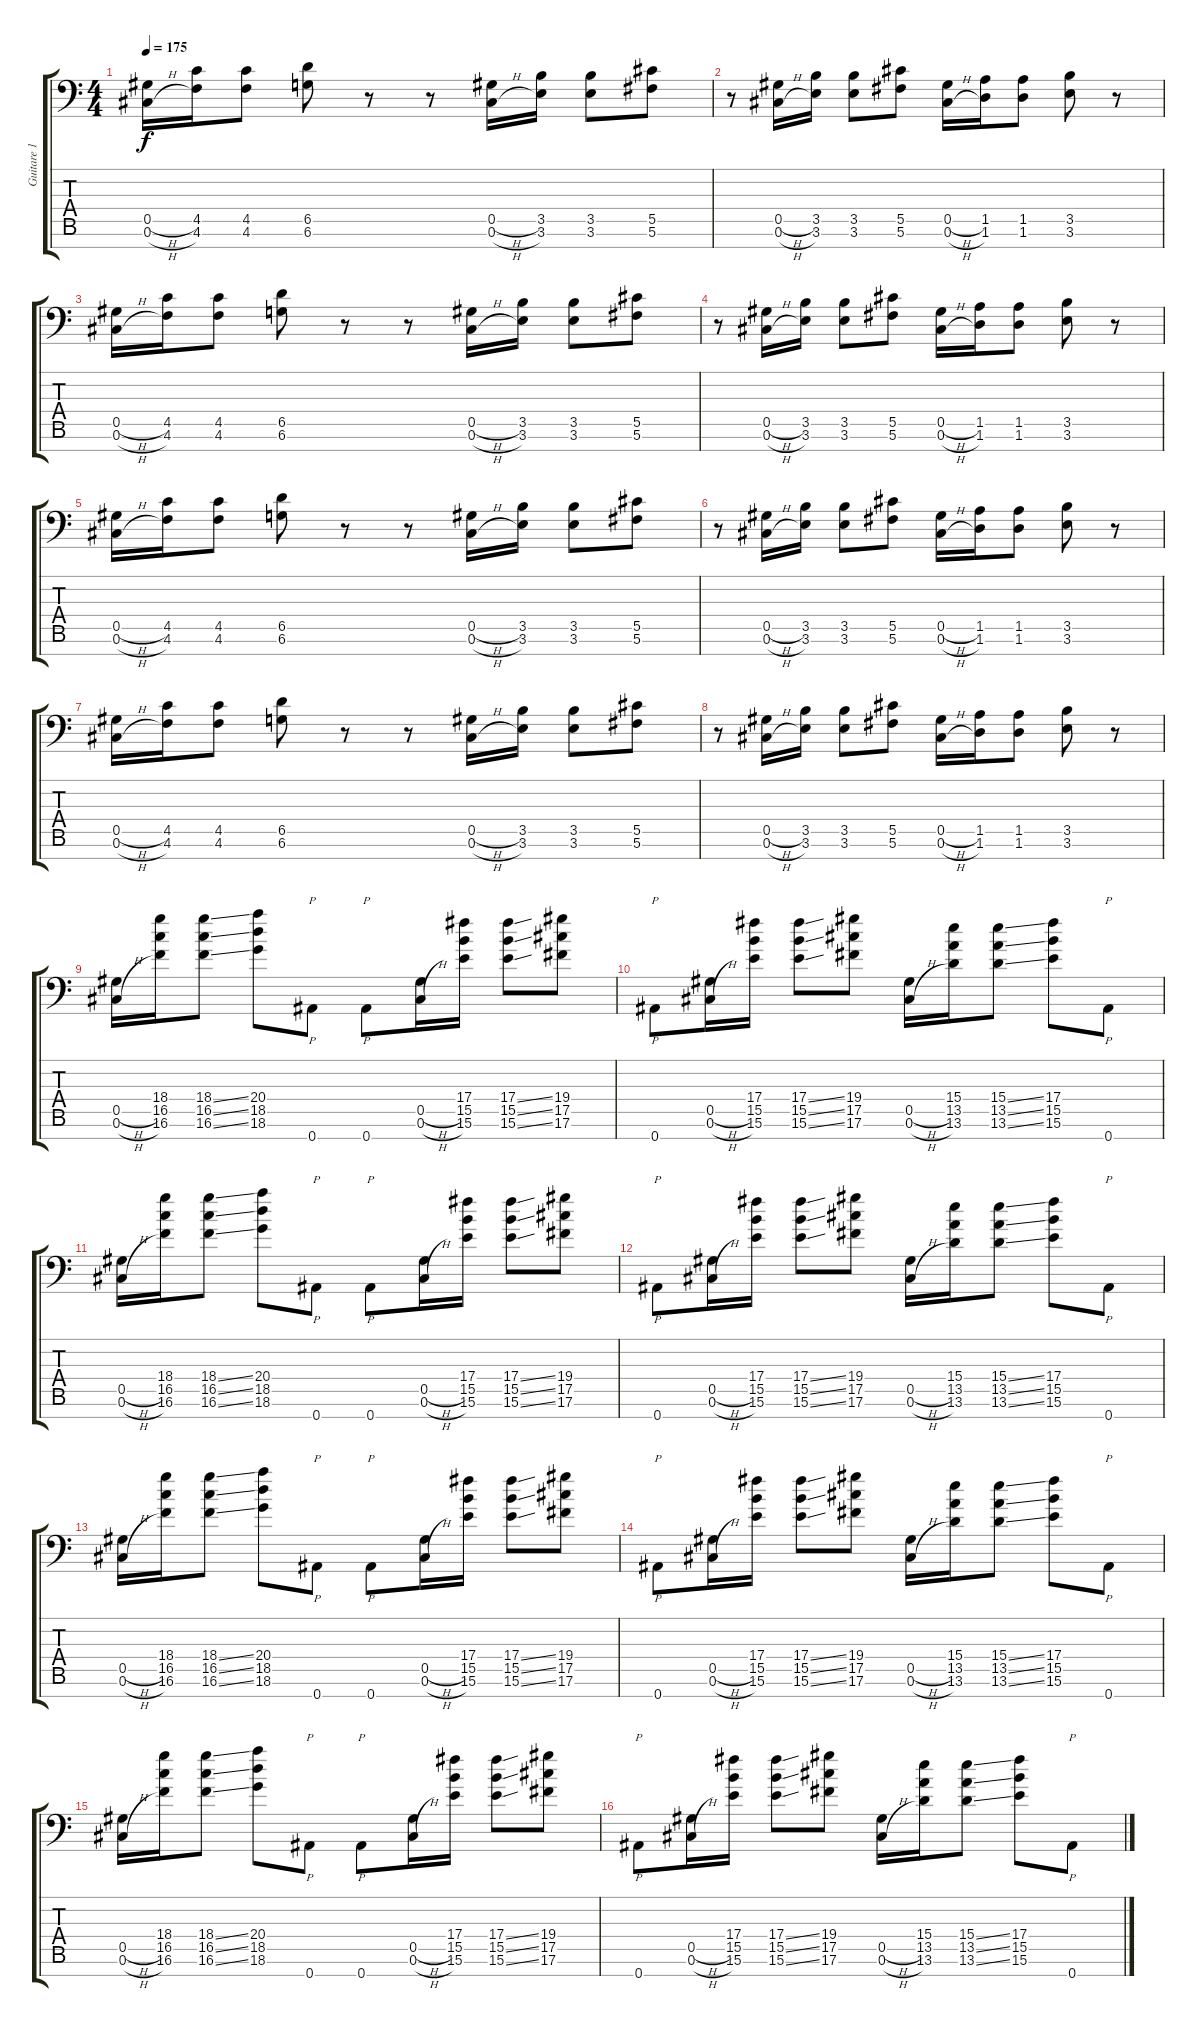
\track ("Guitare 1" "Guitare 1") {instrument distortionguitar}
\staff {score tabs}
\tuning (Eb4 Bb3 Gb3 Db3 Ab2 Db2 Bb1) {hide}
\ts (4 4)
\tempo 175
\clef f4
\ks c
(0.5{h} 0.6{h}).16{dy f} (4.5 4.6).16 (4.5 4.6).8 (6.5 6.6).8 r.8 r.8 (0.5{h} 0.6{h}).16 (3.5 3.6).16 (3.5 3.6).8 (5.5 5.6).8 |
r.8 (0.5{h} 0.6{h}).16 (3.5 3.6).16 (3.5 3.6).8 (5.5 5.6).8 (0.5{h} 0.6{h}).16 (1.5 1.6).16 (1.5 1.6).8 (3.5 3.6).8 r.8 |
(0.5{h} 0.6{h}).16 (4.5 4.6).16 (4.5 4.6).8 (6.5 6.6).8 r.8 r.8 (0.5{h} 0.6{h}).16 (3.5 3.6).16 (3.5 3.6).8 (5.5 5.6).8 |
r.8 (0.5{h} 0.6{h}).16 (3.5 3.6).16 (3.5 3.6).8 (5.5 5.6).8 (0.5{h} 0.6{h}).16 (1.5 1.6).16 (1.5 1.6).8 (3.5 3.6).8 r.8 |
(0.5{h} 0.6{h}).16 (4.5 4.6).16 (4.5 4.6).8 (6.5 6.6).8 r.8 r.8 (0.5{h} 0.6{h}).16 (3.5 3.6).16 (3.5 3.6).8 (5.5 5.6).8 |
r.8 (0.5{h} 0.6{h}).16 (3.5 3.6).16 (3.5 3.6).8 (5.5 5.6).8 (0.5{h} 0.6{h}).16 (1.5 1.6).16 (1.5 1.6).8 (3.5 3.6).8 r.8 |
(0.5{h} 0.6{h}).16 (4.5 4.6).16 (4.5 4.6).8 (6.5 6.6).8 r.8 r.8 (0.5{h} 0.6{h}).16 (3.5 3.6).16 (3.5 3.6).8 (5.5 5.6).8 |
r.8 (0.5{h} 0.6{h}).16 (3.5 3.6).16 (3.5 3.6).8 (5.5 5.6).8 (0.5{h} 0.6{h}).16 (1.5 1.6).16 (1.5 1.6).8 (3.5 3.6).8 r.8 |
(0.5{h} 0.6{h}).16 (18.4 16.5 16.6).16 (18.4{ss} 16.5{ss} 16.6{ss}).8 (20.4 18.5 18.6).8 0.7.8{p} 0.7.8{p} (0.5{h} 0.6{h}).16 (17.4 15.5 15.6).16 (17.4{ss} 15.5{ss} 15.6{ss}).8 (19.4 17.5 17.6).8 |
0.7.8{p} (0.5{h} 0.6{h}).16 (17.4 15.5 15.6).16 (17.4{ss} 15.5{ss} 15.6{ss}).8 (19.4 17.5 17.6).8 (0.5{h} 0.6{h}).16 (15.4 13.5 13.6).16 (15.4{ss} 13.5{ss} 13.6{ss}).8 (17.4 15.5 15.6).8 0.7.8{p} |
(0.5{h} 0.6{h}).16 (18.4 16.5 16.6).16 (18.4{ss} 16.5{ss} 16.6{ss}).8 (20.4 18.5 18.6).8 0.7.8{p} 0.7.8{p} (0.5{h} 0.6{h}).16 (17.4 15.5 15.6).16 (17.4{ss} 15.5{ss} 15.6{ss}).8 (19.4 17.5 17.6).8 |
0.7.8{p} (0.5{h} 0.6{h}).16 (17.4 15.5 15.6).16 (17.4{ss} 15.5{ss} 15.6{ss}).8 (19.4 17.5 17.6).8 (0.5{h} 0.6{h}).16 (15.4 13.5 13.6).16 (15.4{ss} 13.5{ss} 13.6{ss}).8 (17.4 15.5 15.6).8 0.7.8{p} |
(0.5{h} 0.6{h}).16 (18.4 16.5 16.6).16 (18.4{ss} 16.5{ss} 16.6{ss}).8 (20.4 18.5 18.6).8 0.7.8{p} 0.7.8{p} (0.5{h} 0.6{h}).16 (17.4 15.5 15.6).16 (17.4{ss} 15.5{ss} 15.6{ss}).8 (19.4 17.5 17.6).8 |
0.7.8{p} (0.5{h} 0.6{h}).16 (17.4 15.5 15.6).16 (17.4{ss} 15.5{ss} 15.6{ss}).8 (19.4 17.5 17.6).8 (0.5{h} 0.6{h}).16 (15.4 13.5 13.6).16 (15.4{ss} 13.5{ss} 13.6{ss}).8 (17.4 15.5 15.6).8 0.7.8{p} |
(0.5{h} 0.6{h}).16 (18.4 16.5 16.6).16 (18.4{ss} 16.5{ss} 16.6{ss}).8 (20.4 18.5 18.6).8 0.7.8{p} 0.7.8{p} (0.5{h} 0.6{h}).16 (17.4 15.5 15.6).16 (17.4{ss} 15.5{ss} 15.6{ss}).8 (19.4 17.5 17.6).8 |
0.7.8{p} (0.5{h} 0.6{h}).16 (17.4 15.5 15.6).16 (17.4{ss} 15.5{ss} 15.6{ss}).8 (19.4 17.5 17.6).8 (0.5{h} 0.6{h}).16 (15.4 13.5 13.6).16 (15.4{ss} 13.5{ss} 13.6{ss}).8 (17.4 15.5 15.6).8 0.7.8{p}
